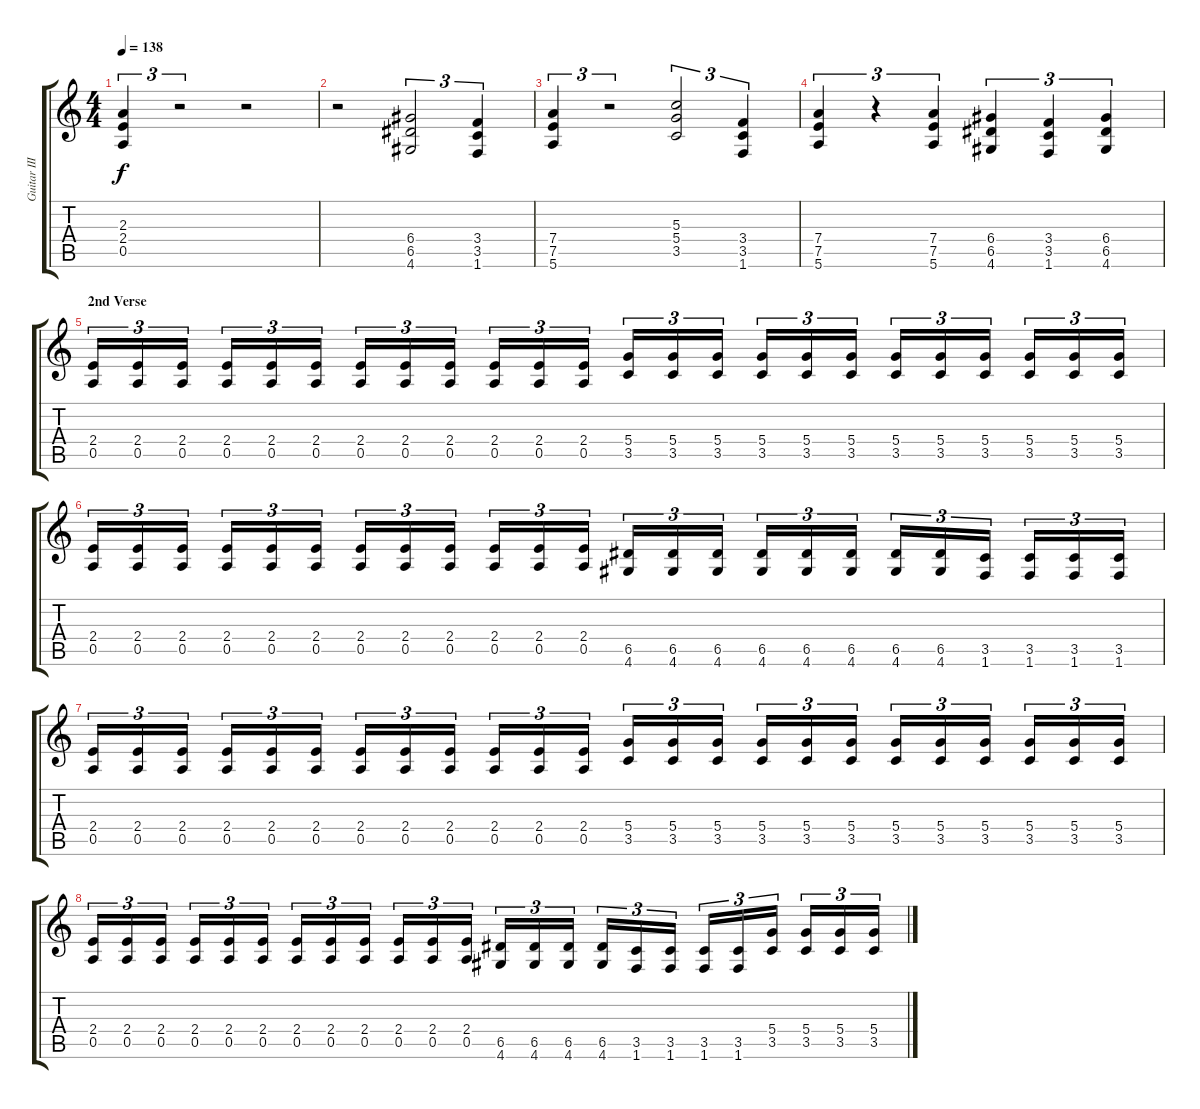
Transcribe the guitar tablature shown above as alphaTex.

\track ("Guitar III" "Guitar III") {instrument distortionguitar}
\staff {score tabs}
\tuning (E4 B3 G3 D3 A2 E2) {hide}
\ts (4 4)
\tempo 138
\clef g2
\ks c
(2.3 2.4 0.5).4{tu (3 2) dy f} r.2{tu (3 2)} r.2 |
r.2 (6.4 6.5 4.6).2{tu (3 2)} (3.4 3.5 1.6).4{tu (3 2)} |
(7.4 7.5 5.6).4{tu (3 2)} r.2{tu (3 2)} (5.3 5.4 3.5).2{tu (3 2)} (3.4 3.5 1.6).4{tu (3 2)} |
(7.4 7.5 5.6).4{tu (3 2)} r.4{tu (3 2)} (7.4 7.5 5.6).4{tu (3 2)} (6.4 6.5 4.6).4{tu (3 2)} (3.4 3.5 1.6).4{tu (3 2)} (6.4 6.5 4.6).4{tu (3 2)} |
\section ("" "2nd Verse")
(2.4 0.5).16{tu (3 2)} (2.4 0.5).16{tu (3 2)} (2.4 0.5).16{tu (3 2)} (2.4 0.5).16{tu (3 2)} (2.4 0.5).16{tu (3 2)} (2.4 0.5).16{tu (3 2)} (2.4 0.5).16{tu (3 2)} (2.4 0.5).16{tu (3 2)} (2.4 0.5).16{tu (3 2)} (2.4 0.5).16{tu (3 2)} (2.4 0.5).16{tu (3 2)} (2.4 0.5).16{tu (3 2)} (5.4 3.5).16{tu (3 2)} (5.4 3.5).16{tu (3 2)} (5.4 3.5).16{tu (3 2)} (5.4 3.5).16{tu (3 2)} (5.4 3.5).16{tu (3 2)} (5.4 3.5).16{tu (3 2)} (5.4 3.5).16{tu (3 2)} (5.4 3.5).16{tu (3 2)} (5.4 3.5).16{tu (3 2)} (5.4 3.5).16{tu (3 2)} (5.4 3.5).16{tu (3 2)} (5.4 3.5).16{tu (3 2)} |
(2.4 0.5).16{tu (3 2)} (2.4 0.5).16{tu (3 2)} (2.4 0.5).16{tu (3 2)} (2.4 0.5).16{tu (3 2)} (2.4 0.5).16{tu (3 2)} (2.4 0.5).16{tu (3 2)} (2.4 0.5).16{tu (3 2)} (2.4 0.5).16{tu (3 2)} (2.4 0.5).16{tu (3 2)} (2.4 0.5).16{tu (3 2)} (2.4 0.5).16{tu (3 2)} (2.4 0.5).16{tu (3 2)} (6.5 4.6).16{tu (3 2)} (6.5 4.6).16{tu (3 2)} (6.5 4.6).16{tu (3 2)} (6.5 4.6).16{tu (3 2)} (6.5 4.6).16{tu (3 2)} (6.5 4.6).16{tu (3 2)} (6.5 4.6).16{tu (3 2)} (6.5 4.6).16{tu (3 2)} (3.5 1.6).16{tu (3 2)} (3.5 1.6).16{tu (3 2)} (3.5 1.6).16{tu (3 2)} (3.5 1.6).16{tu (3 2)} |
(2.4 0.5).16{tu (3 2)} (2.4 0.5).16{tu (3 2)} (2.4 0.5).16{tu (3 2)} (2.4 0.5).16{tu (3 2)} (2.4 0.5).16{tu (3 2)} (2.4 0.5).16{tu (3 2)} (2.4 0.5).16{tu (3 2)} (2.4 0.5).16{tu (3 2)} (2.4 0.5).16{tu (3 2)} (2.4 0.5).16{tu (3 2)} (2.4 0.5).16{tu (3 2)} (2.4 0.5).16{tu (3 2)} (5.4 3.5).16{tu (3 2)} (5.4 3.5).16{tu (3 2)} (5.4 3.5).16{tu (3 2)} (5.4 3.5).16{tu (3 2)} (5.4 3.5).16{tu (3 2)} (5.4 3.5).16{tu (3 2)} (5.4 3.5).16{tu (3 2)} (5.4 3.5).16{tu (3 2)} (5.4 3.5).16{tu (3 2)} (5.4 3.5).16{tu (3 2)} (5.4 3.5).16{tu (3 2)} (5.4 3.5).16{tu (3 2)} |
(2.4 0.5).16{tu (3 2)} (2.4 0.5).16{tu (3 2)} (2.4 0.5).16{tu (3 2)} (2.4 0.5).16{tu (3 2)} (2.4 0.5).16{tu (3 2)} (2.4 0.5).16{tu (3 2)} (2.4 0.5).16{tu (3 2)} (2.4 0.5).16{tu (3 2)} (2.4 0.5).16{tu (3 2)} (2.4 0.5).16{tu (3 2)} (2.4 0.5).16{tu (3 2)} (2.4 0.5).16{tu (3 2)} (6.5 4.6).16{tu (3 2)} (6.5 4.6).16{tu (3 2)} (6.5 4.6).16{tu (3 2)} (6.5 4.6).16{tu (3 2)} (3.5 1.6).16{tu (3 2)} (3.5 1.6).16{tu (3 2)} (3.5 1.6).16{tu (3 2)} (3.5 1.6).16{tu (3 2)} (5.4 3.5).16{tu (3 2)} (5.4 3.5).16{tu (3 2)} (5.4 3.5).16{tu (3 2)} (5.4 3.5).16{tu (3 2)}
